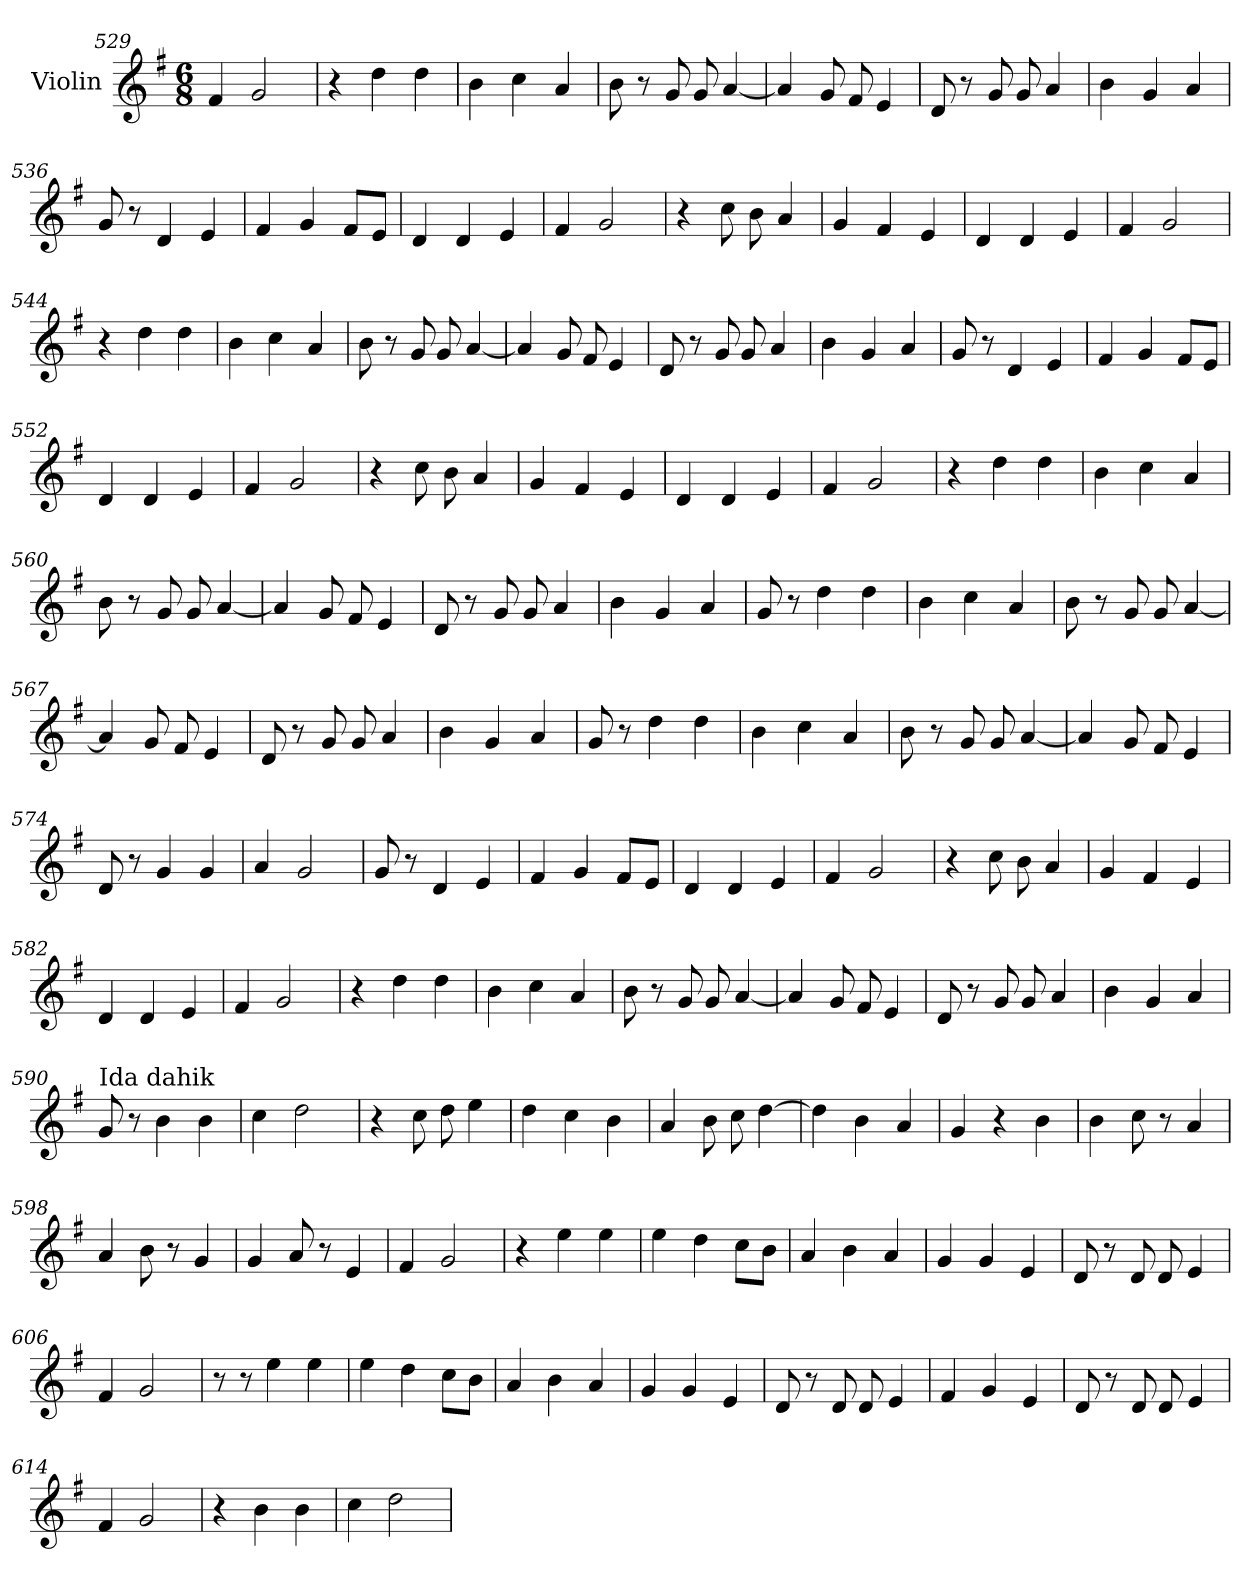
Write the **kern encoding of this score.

**kern
*part1
*staff1
*I"Violin
*clefG2
*k[f#]
*G:
*M6/8
=529
4f#/
2g/
!!LO:LB:g=z
=530
4r
4dd\
4dd\
=531
4b\
4cc\
4a/
=532
8b\
8r
8g/
8g/
[4a/
=533
4a/]
8g/
8f#/
4e/
=534
8d/
8r
8g/
8g/
4a/
=535
4b\
4g/
4a/
!!LO:LB:g=z
=536
8g/
8r
4d/
4e/
=537
4f#/
4g/
8f#/L
8e/J
=538
4d/
4d/
4e/
=539
4f#/
2g/
=540
4r
8cc\
8b\
4a/
=541
4g/
4f#/
4e/
=542
4d/
4d/
4e/
!!LO:LB:g=z
=543
4f#/
2g/
=544
4r
4dd\
4dd\
=545
4b\
4cc\
4a/
=546
8b\
8r
8g/
8g/
[4a/
=547
4a/]
8g/
8f#/
4e/
=548
8d/
8r
8g/
8g/
4a/
=549
4b\
4g/
4a/
!!LO:LB:g=z
=550
8g/
8r
4d/
4e/
=551
4f#/
4g/
8f#/L
8e/J
=552
4d/
4d/
4e/
=553
4f#/
2g/
=554
4r
8cc\
8b\
4a/
=555
4g/
4f#/
4e/
=556
4d/
4d/
4e/
!!LO:LB:g=z
=557
4f#/
2g/
=558
4r
4dd\
4dd\
=559
4b\
4cc\
4a/
=560
8b\
8r
8g/
8g/
[4a/
=561
4a/]
8g/
8f#/
4e/
=562
8d/
8r
8g/
8g/
4a/
=563
4b\
4g/
4a/
!!LO:PB:g=z
=564
8g/
8r
4dd\
4dd\
=565
4b\
4cc\
4a/
=566
8b\
8r
8g/
8g/
[4a/
=567
4a/]
8g/
8f#/
4e/
=568
8d/
8r
8g/
8g/
4a/
=569
4b\
4g/
4a/
!!LO:LB:g=z
=570
8g/
8r
4dd\
4dd\
=571
4b\
4cc\
4a/
=572
8b\
8r
8g/
8g/
[4a/
=573
4a/]
8g/
8f#/
4e/
=574
8d/
8r
4g/
4g/
=575
4a/
2g/
=576
8g/
8r
4d/
4e/
!!LO:LB:g=z
=577
4f#/
4g/
8f#/L
8e/J
=578
4d/
4d/
4e/
=579
4f#/
2g/
=580
4r
8cc\
8b\
4a/
=581
4g/
4f#/
4e/
=582
4d/
4d/
4e/
=583
4f#/
2g/
!!LO:LB:g=z
=584
4r
4dd\
4dd\
=585
4b\
4cc\
4a/
=586
8b\
8r
8g/
8g/
[4a/
=587
4a/]
8g/
8f#/
4e/
=588
8d/
8r
8g/
8g/
4a/
=589
4b\
4g/
4a/
!!LO:LB:g=z
=590
!LO:TX:a:t=Ida dahik
8g/
8r
4b\
4b\
=591
4cc\
2dd\
=592
4r
8cc\
8dd\
4ee\
=593
4dd\
4cc\
4b\
=594
4a/
8b\
8cc\
[4dd\
=595
4dd\]
4b\
4a/
=596
4g/
4r
4b\
!!LO:LB:g=z
=597
4b\
8cc\
8r
4a/
=598
4a/
8b\
8r
4g/
=599
4g/
8a/
8r
4e/
=600
4f#/
2g/
=601
4r
4ee\
4ee\
=602
4eei\
4ddi\
8cci\L
8b\J
=603
4a/
4b\
4a/
!!LO:LB:g=z
=604
4g/
4g/
4e/
=605
8d/
8r
8d/
8d/
4e/
=606
4f#/
2g/
=607
8r
8r
4ee\
4ee\
=608
4eei\
4ddi\
8cci\L
8b\J
=609
4a/
4b\
4a/
=610
4g/
4g/
4e/
!!LO:LB:g=z
=611
8d/
8r
8d/
8d/
4e/
=612
4f#/
4g/
4e/
=613
8d/
8r
8d/
8d/
4e/
=614
4f#/
2g/
=615
4r
4b\
4b\
=616
4cc\
2dd\
=
*-
